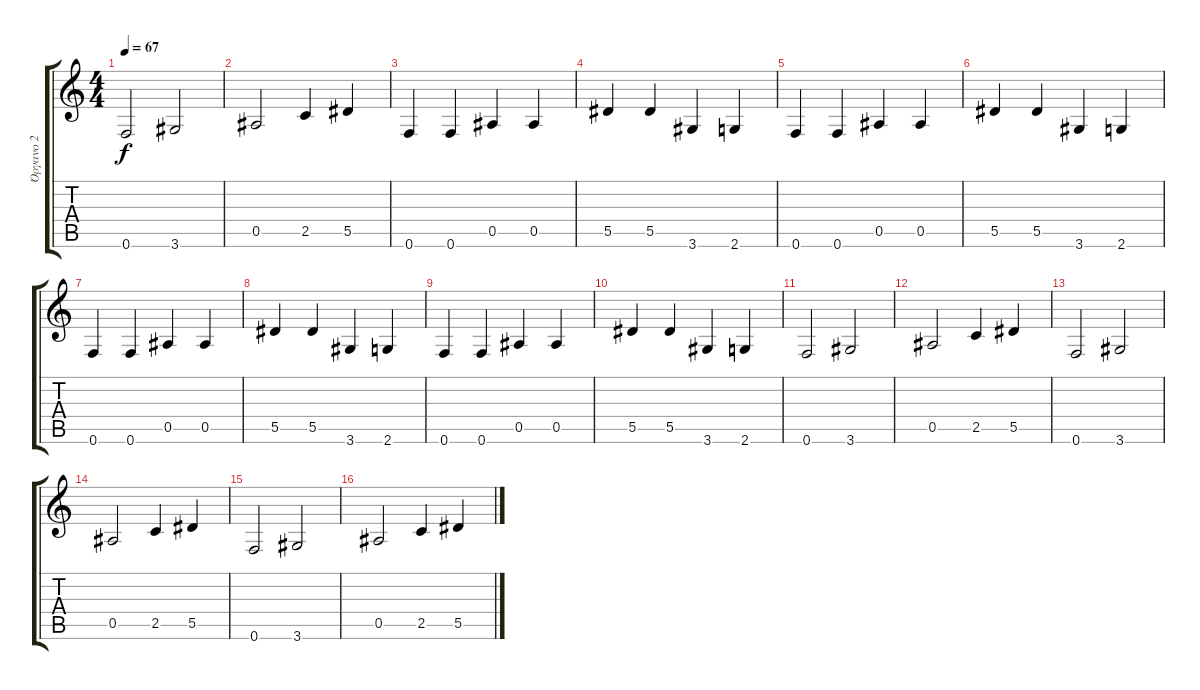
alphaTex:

\track ("Όργανο 2" "Όργανο 2") {instrument electricbassfinger}
\staff {score tabs}
\tuning (F4 C4 Ab3 Eb3 Bb2 F2) {hide}
\ts (4 4)
\tempo 67
\clef g2
\ks c
0.6.2{dy f} 3.6.2 |
0.5.2 2.5.4 5.5.4 |
0.6.4 0.6.4 0.5.4 0.5.4 |
5.5.4 5.5.4 3.6.4 2.6.4 |
0.6.4 0.6.4 0.5.4 0.5.4 |
5.5.4 5.5.4 3.6.4 2.6.4 |
0.6.4 0.6.4 0.5.4 0.5.4 |
5.5.4 5.5.4 3.6.4 2.6.4 |
0.6.4 0.6.4 0.5.4 0.5.4 |
5.5.4 5.5.4 3.6.4 2.6.4 |
0.6.2 3.6.2 |
0.5.2 2.5.4 5.5.4 |
0.6.2 3.6.2 |
0.5.2 2.5.4 5.5.4 |
0.6.2 3.6.2 |
0.5.2 2.5.4 5.5.4
